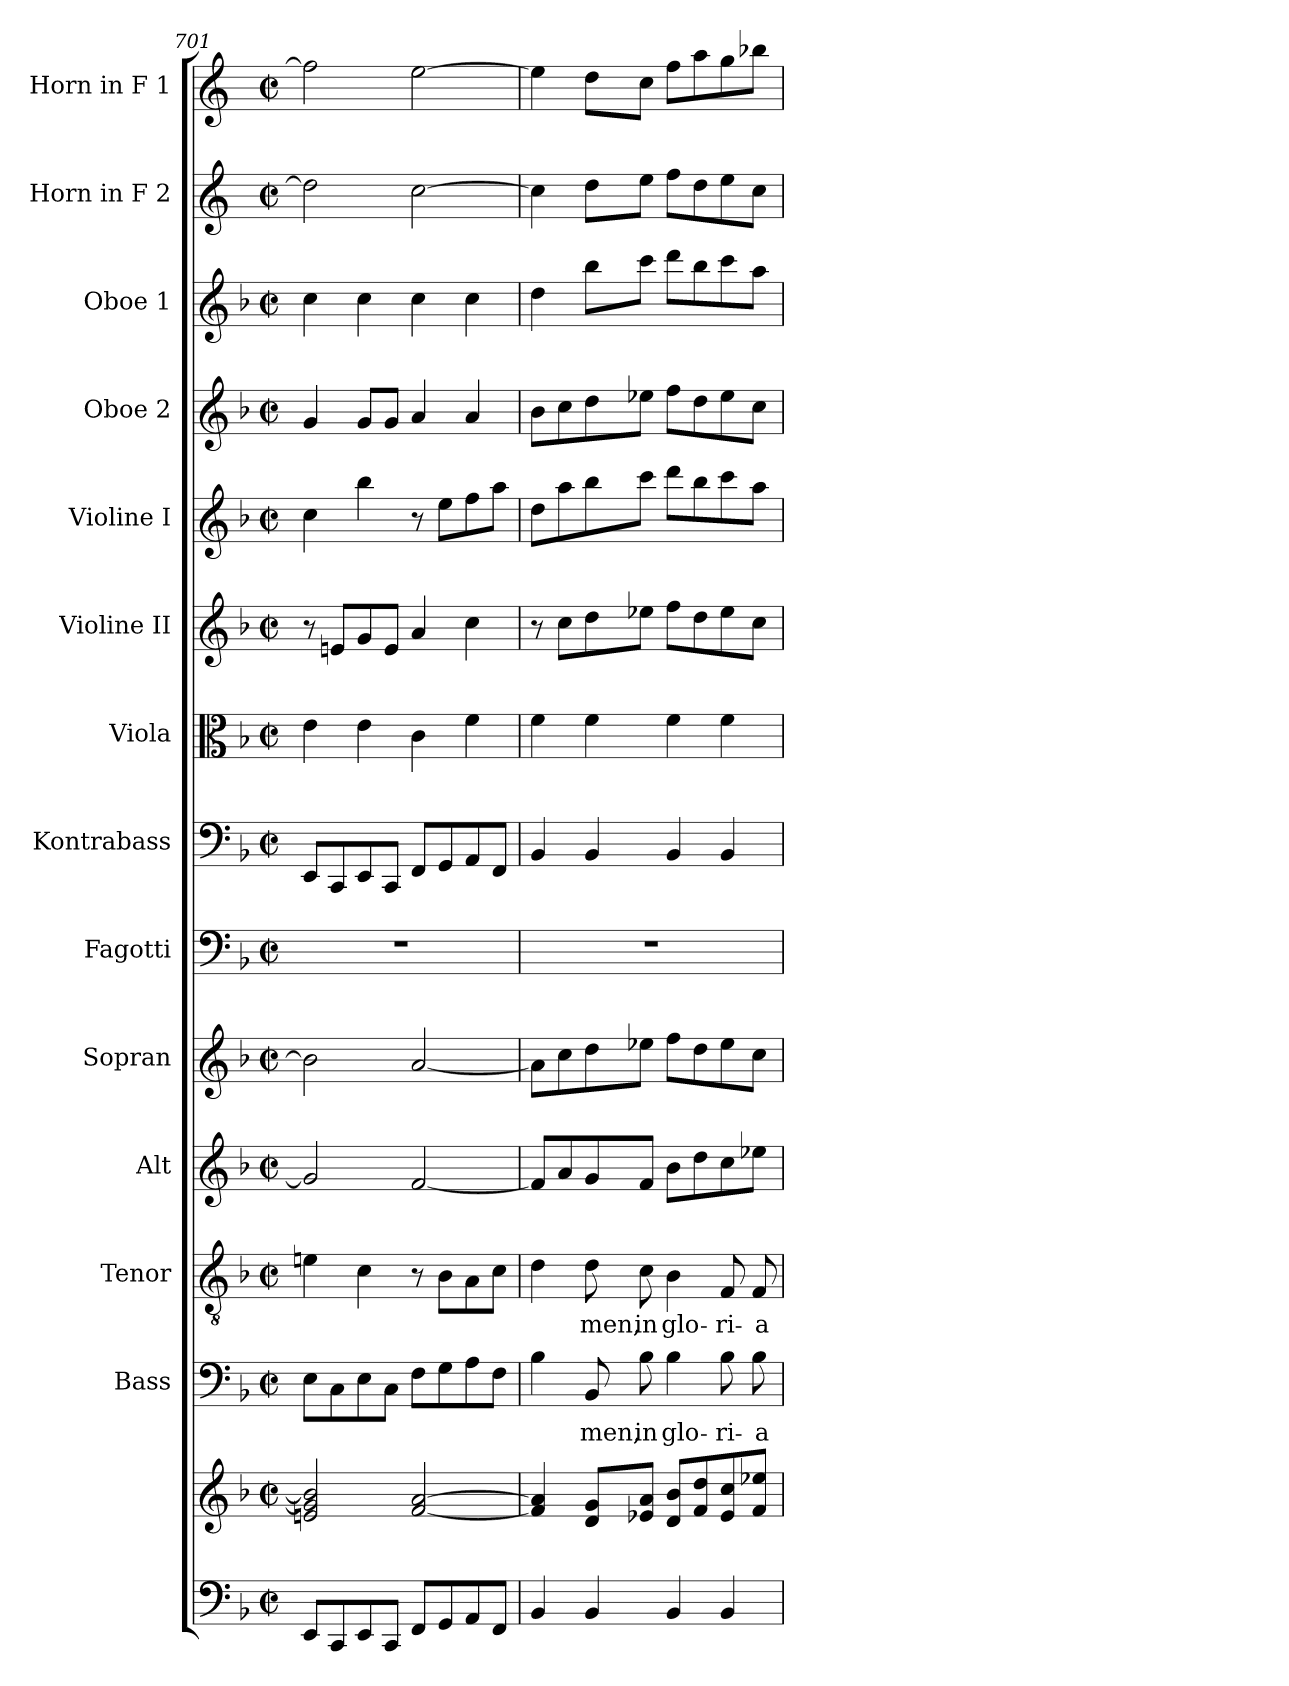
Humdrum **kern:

**kern	**kern	**kern	**text	**kern	**text	**kern	**kern	**kern	**kern	**kern	**kern	**kern	**kern	**kern	**kern	**kern
*part14	*part14	*part13	*part13	*part12	*part12	*part11	*part10	*part9	*part8	*part7	*part6	*part5	*part4	*part3	*part2	*part1
*staff15	*staff14	*staff13	*staff13	*staff12	*staff12	*staff11	*staff10	*staff9	*staff8	*staff7	*staff6	*staff5	*staff4	*staff3	*staff2	*staff1
*	*	*I"Bass	*	*I"Tenor	*	*I"Alt	*I"Sopran	*I"Fagotti	*I"Kontrabass	*I"Viola	*I"Violine II	*I"Violine I	*I"Oboe 2	*I"Oboe 1	*I"Horn in F 2	*I"Horn in F 1
*	*	*I'B.	*	*I'T.	*	*I'A.	*I'S.	*I'Fg.	*I'Kb.	*I'Vla.	*I'Vl. II	*I'Vl. I	*I'Ob. 2	*I'Ob. 1	*	*
!!LO:PB:g=z
*clefF4	*clefG2	*clefF4	*	*clefGv2	*	*clefG2	*clefG2	*clefF4	*clefF4	*clefC3	*clefG2	*clefG2	*clefG2	*clefG2	*clefG2	*clefG2
*	*	*	*	*	*	*	*	*	*ITrd7c12	*	*	*	*	*	*ITrd4c7	*ITrd4c7
*k[b-]	*k[b-]	*k[b-]	*	*k[b-]	*	*k[b-]	*k[b-]	*k[b-]	*k[b-]	*k[b-]	*k[b-]	*k[b-]	*k[b-]	*k[b-]	*k[b-]	*k[b-]
*F:	*F:	*F:	*	*F:	*	*F:	*F:	*F:	*F:	*F:	*F:	*F:	*F:	*F:	*F:	*F:
*M2/2	*M2/2	*M2/2	*	*M2/2	*	*M2/2	*M2/2	*M2/2	*M2/2	*M2/2	*M2/2	*M2/2	*M2/2	*M2/2	*M2/2	*M2/2
*met(c|)	*met(c|)	*met(c|)	*	*met(c|)	*	*met(c|)	*met(c|)	*met(c|)	*met(c|)	*met(c|)	*met(c|)	*met(c|)	*met(c|)	*met(c|)	*met(c|)	*met(c|)
=701	=701	=701	=701	=701	=701	=701	=701	=701	=701	=701	=701	=701	=701	=701	=701	=701
8EE/L	2en/ 2g/] 2b-/]	8E\L	.	4en\	.	2g/]	2b-\]	1r	8EEE/L	4e\	8r	4cc\	4g/	4cc\	2g\]	2b-\]
8CC/	.	8C\	.	.	.	.	.	.	8CCC/	.	8en/L	.	.	.	.	.
8EE/	.	8E\	.	4c\	.	.	.	.	8EEE/	4e\	8g/	4bb-\	8g/L	4cc\	.	.
8CC/J	.	8C\J	.	.	.	.	.	.	8CCC/J	.	8e/J	.	8g/J	.	.	.
8FF/L	[2f/ [2a/	8F\L	.	8r	.	[2f/	[2a/	.	8FFF/L	4c\	4a/	8r	4a/	4cc\	[2f\	[2a\
8GG/	.	8G\	.	8B-\L	.	.	.	.	8GGG/	.	.	8ee\L	.	.	.	.
8AA/	.	8A\	.	8A\	.	.	.	.	8AAA/	4f\	4cc\	8ff\	4a/	4cc\	.	.
8FF/J	.	8F\J	.	8c\J	.	.	.	.	8FFF/J	.	.	8aa\J	.	.	.	.
=702	=702	=702	=702	=702	=702	=702	=702	=702	=702	=702	=702	=702	=702	=702	=702	=702
4BB-/	4f/] 4a/]	4B-\	.	4d\	.	8f/L]	8a\L]	1r	4BBB-/	4f\	8r	8dd\L	8b-\L	4dd\	4f\]	4a\]
.	.	.	.	.	.	8a/	8cc\	.	.	.	8cc\L	8aa\	8cc\	.	.	.
!	!	!	!LO:LY:b	!	!LO:LY:b	!	!	!	!	!	!	!	!	!	!	!
4BB-/	8d/ 8g/L	8BB-/	-men,	8d\	-men,	8g/	8dd\	.	4BBB-/	4f\	8dd\	8bb-\	8dd\	8bb-\L	8g\L	8g\L
!	!	!	!LO:LY:b	!	!LO:LY:b	!	!	!	!	!	!	!	!	!	!	!
.	8e-X/ 8a/J	8B-\	in	8c\	in	8f/J	8ee-X\J	.	.	.	8ee-X\J	8ccc\J	8ee-X\J	8ccc\J	8a\J	8f\J
!	!	!	!LO:LY:b	!	!LO:LY:b	!	!	!	!	!	!	!	!	!	!	!
4BB-/	8d/ 8b-/L	4B-\	glo-	4B-\	glo-	8b-\L	8ff\L	.	4BBB-/	4f\	8ff\L	8ddd\L	8ff\L	8ddd\L	8b-\L	8b-\L
.	8f/ 8dd/	.	.	.	.	8dd\	8dd\	.	.	.	8dd\	8bb-\	8dd\	8bb-\	8g\	8dd\
!	!	!	!LO:LY:b	!	!LO:LY:b	!	!	!	!	!	!	!	!	!	!	!
4BB-/	8e-/ 8cc/	8B-\	-ri-	8F/	-ri-	8cc\	8ee-\	.	4BBB-/	4f\	8ee-\	8ccc\	8ee-\	8ccc\	8a\	8cc\
!	!	!	!LO:LY:b	!	!LO:LY:b	!	!	!	!	!	!	!	!	!	!	!
.	8f/ 8ee-X/J	8B-\	-a	8F/	-a	8ee-X\J	8cc\J	.	.	.	8cc\J	8aa\J	8cc\J	8aa\J	8f\J	8ee-X\J
=	=	=	=	=	=	=	=	=	=	=	=	=	=	=	=	=
*-	*-	*-	*-	*-	*-	*-	*-	*-	*-	*-	*-	*-	*-	*-	*-	*-
